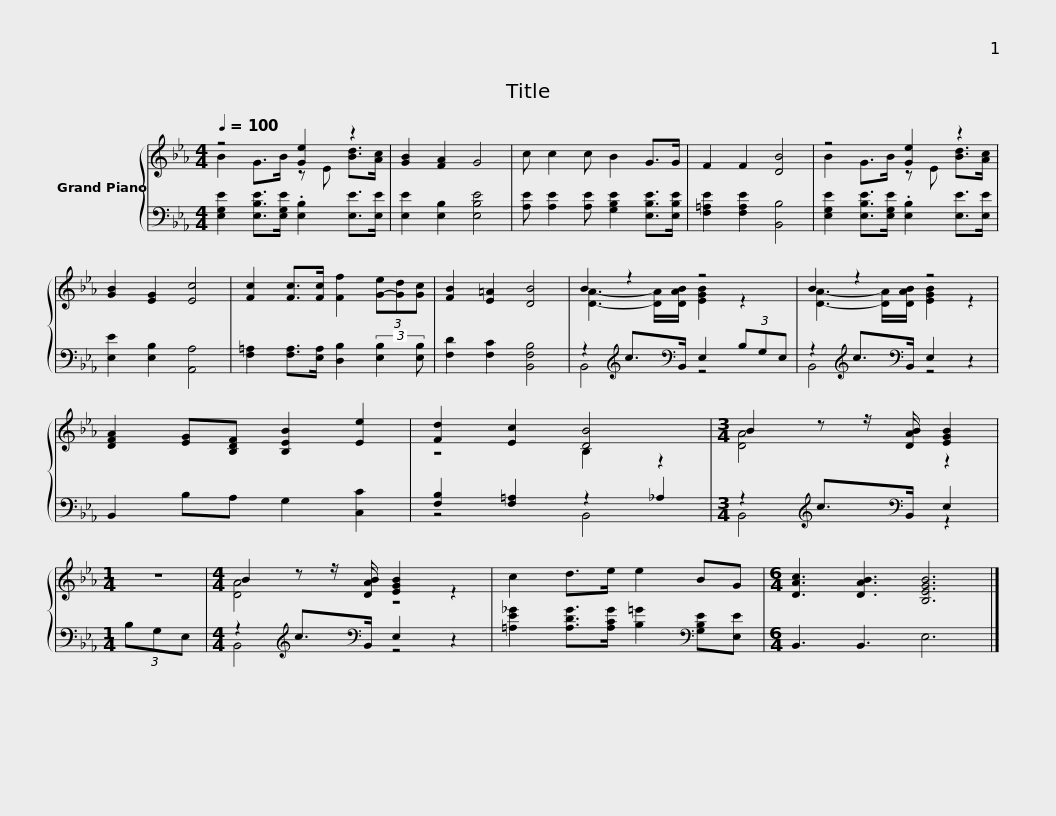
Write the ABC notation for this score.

X:1
%%score { ( 1 2 ) | ( 3 4 ) }
L:1/8
Q:1/4=100
M:4/4
I:linebreak $
K:Eb
V:1 treble
V:2 treble
V:3 bass
V:4 bass
V:1
 z4 [Ge]2 z2 | [GB]2 [FA]2 G4 | c c2 c B2 G>G | F2 F2 [DB]4 | z4 [Ge]2 z2 | %5
 [GB]2 [EG]2 [Ec]4 |$ [Fc]2 [Fc]>[Fc] [Ff]2 (3[G-e][Gd][Gc] | [FB]2 [E=A]2 [DB]4 | B2 z2 z4 | B2 z2 z4 | %10
 [DFA]2 [EG][B,DF] [B,EB]2 [Ee]2 |$ [Fd]2 [Ec]2 [DB]4 |[M:3/4] B2 z z/ [DAB]/ [EGB]2 |[M:1/4] z2 |[M:4/4] B2 z z/ [DAB]/ [EGB]2 z2 | %15
 c2 d>e e2 BG |$[M:6/4] [DAc]3 [DAB]3 [B,EGB]6 |] %17
V:2
 B2 G>B z E [Bd]>[Ac] | x8 | x8 | x8 | B2 G>B z E [Bd]>[Ac] | %5
 x8 |$ x8 | x8 | [DA]3- [DA]/[DAB]/ [EGB]2 z2 | [DA]3- [DA]/[DAB]/ [EGB]2 z2 | %10
 x8 |$ z4 B,2 z2 |[M:3/4] [DA]4 z2 |[M:1/4] x2 |[M:4/4] [DA]4 z4 | %15
 x8 |$[M:6/4] x12 |] %17
V:3
 [E,G,E]2 [E,B,E]>[E,G,E] .[E,B,]2 [E,E]>[E,E] | [E,E]2 [E,B,]2 [E,B,E]4 | [A,E] [A,E]2 [A,E] [G,B,E]2 [E,B,E]>[E,B,E] | [F,=A,E]2 [F,A,E]2 [B,,B,]4 | [E,G,E]2 [E,B,E]>[E,G,E] .[E,B,]2 [E,E]>[E,E] | %5
 [E,E]2 [E,B,]2 [A,,A,]4 |$ [F,=A,]2 [F,A,]>[E,A,] [D,B,]2 (3:2:2[E,B,]2 [E,B,] | [F,D]2 [F,C]2 [B,,F,B,]4 | z2[K:treble] c>[K:bass]B,, E,2 (3B,G,E, | z2[K:treble] c>[K:bass]B,, E,2 z2 | %10
 B,,2 B,A, G,2 [C,C]2 |$ [F,B,]2 [F,=A,]2 z2 _A,2 |[M:3/4] z2[K:treble] c>[K:bass]B,, E,2 |[M:1/4] (3B,G,E, |[M:4/4] z2[K:treble] c>[K:bass]B,, E,2 z2 | %15
 [=A,E_G]2 [A,DG]>[A,CG] [B,=G]2[K:bass] [G,B,E][E,E] |$[M:6/4] B,,3 B,,3 E,6 |] %17
V:4
 x8 | x8 | x8 | x8 | x8 | %5
 x8 |$ x8 | x8 | B,,4[K:treble][K:bass] z4 | B,,4[K:treble][K:bass] z4 | %10
 x8 |$ z4 B,,4 |[M:3/4] B,,4[K:treble][K:bass] z2 |[M:1/4] x2 |[M:4/4] B,,4[K:treble][K:bass] z4 | %15
 x6[K:bass] x2 |$[M:6/4] x12 |] %17
